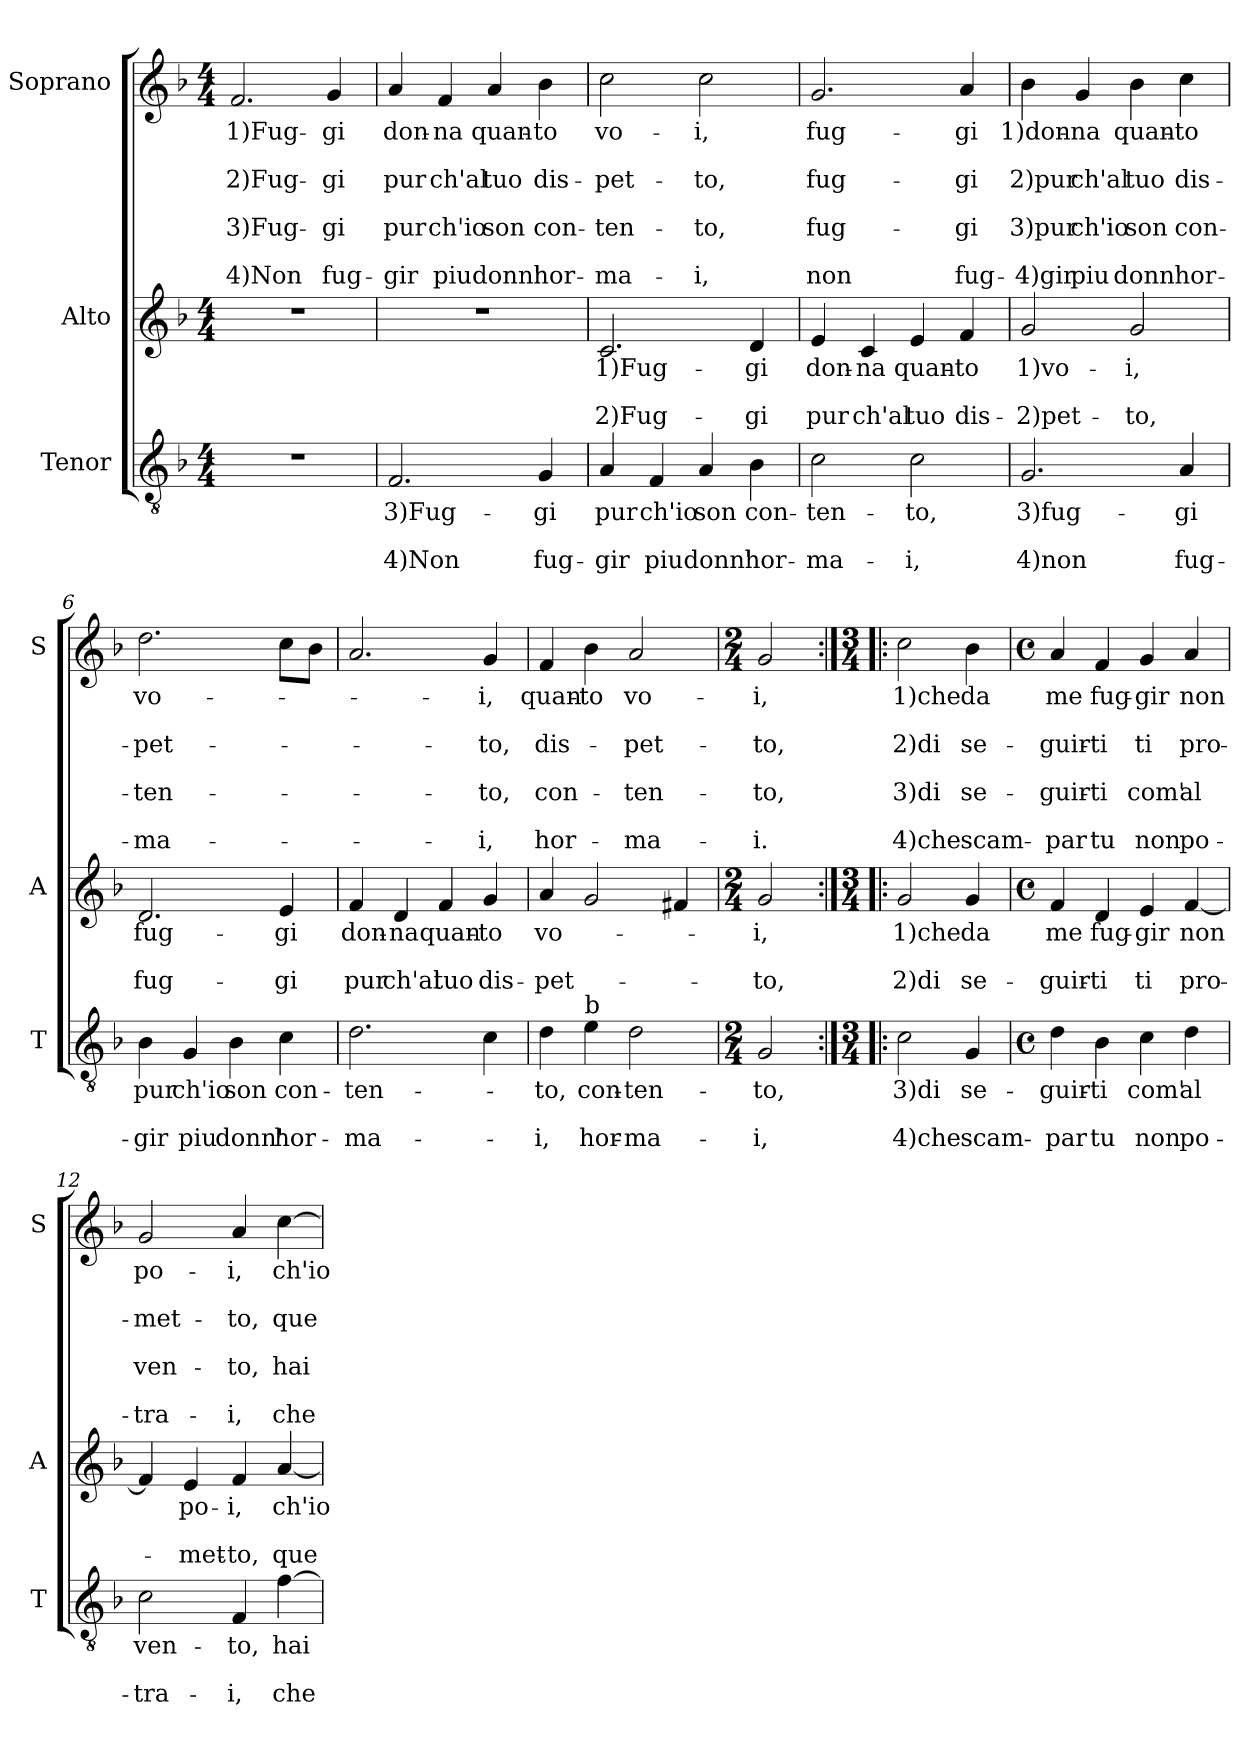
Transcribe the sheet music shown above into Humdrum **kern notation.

**kern	**text	**text	**text	**kern	**text	**text	**text	**kern	**text	**text	**text	**text	**text	**text	**text
*part3	*part3	*part3	*part3	*part2	*part2	*part2	*part2	*part1	*part1	*part1	*part1	*part1	*part1	*part1	*part1
*staff3	*staff3	*staff3	*staff3	*staff2	*staff2	*staff2	*staff2	*staff1	*staff1	*staff1	*staff1	*staff1	*staff1	*staff1	*staff1
*I"Tenor	*	*	*	*I"Alto	*	*	*	*I"Soprano	*	*	*	*	*	*	*
*I'T	*	*	*	*I'A	*	*	*	*I'S	*	*	*	*	*	*	*
*clefGv2	*	*	*	*clefG2	*	*	*	*clefG2	*	*	*	*	*	*	*
*k[b-]	*	*	*	*k[b-]	*	*	*	*k[b-]	*	*	*	*	*	*	*
*F:	*	*	*	*F:	*	*	*	*F:	*	*	*	*	*	*	*
*M4/4	*	*	*	*M4/4	*	*	*	*M4/4	*	*	*	*	*	*	*
=1	=1	=1	=1	=1	=1	=1	=1	=1	=1	=1	=1	=1	=1	=1	=1
!	!	!	!	!	!	!	!	!	!LO:LY:b	!	!LO:LY:b	!	!LO:LY:b	!	!LO:LY:b
1r	.	.	.	1r	.	.	.	2.f/	1)Fug-	.	2)Fug-	.	3)Fug-	.	4)Non
!	!	!	!	!	!	!	!	!	!LO:LY:b	!	!LO:LY:b	!	!LO:LY:b	!	!LO:LY:b
.	.	.	.	.	.	.	.	4g/	-gi	.	-gi	.	-gi	.	fug-
=2	=2	=2	=2	=2	=2	=2	=2	=2	=2	=2	=2	=2	=2	=2	=2
!	!LO:LY:b	!	!LO:LY:b	!	!	!	!	!	!LO:LY:b	!	!LO:LY:b	!	!LO:LY:b	!	!LO:LY:b
2.F/	3)Fug-	.	4)Non	1r	.	.	.	4a/	don-	.	pur	.	pur	.	-gir
!	!	!	!	!	!	!	!	!	!LO:LY:b	!	!LO:LY:b	!	!LO:LY:b	!	!LO:LY:b
.	.	.	.	.	.	.	.	4f/	-na	.	ch'al	.	ch'io	.	piu
!	!	!	!	!	!	!	!	!	!LO:LY:b	!	!LO:LY:b	!	!LO:LY:b	!	!LO:LY:b
.	.	.	.	.	.	.	.	4a/	quan-	.	tuo	.	son	.	donn'
!	!LO:LY:b	!	!LO:LY:b	!	!	!	!	!	!LO:LY:b	!	!LO:LY:b	!	!LO:LY:b	!	!LO:LY:b
4G/	-gi	.	fug-	.	.	.	.	4b-\	-to	.	dis-	.	con-	.	hor-
=3	=3	=3	=3	=3	=3	=3	=3	=3	=3	=3	=3	=3	=3	=3	=3
!	!LO:LY:b	!	!LO:LY:b	!	!LO:LY:b	!	!LO:LY:b	!	!LO:LY:b	!	!LO:LY:b	!	!LO:LY:b	!	!LO:LY:b
4A/	pur	.	-gir	2.c/	1)Fug-	.	2)Fug-	2cc\	vo-	.	-pet-	.	-ten-	.	-ma-
!	!LO:LY:b	!	!LO:LY:b	!	!	!	!	!	!	!	!	!	!	!	!
4F/	ch'io	.	piu	.	.	.	.	.	.	.	.	.	.	.	.
!	!LO:LY:b	!	!LO:LY:b	!	!	!	!	!	!LO:LY:b	!	!LO:LY:b	!	!LO:LY:b	!	!LO:LY:b
4A/	son	.	donn'	.	.	.	.	2cc\	-i,	.	-to,	.	-to,	.	-i,
!	!LO:LY:b	!	!LO:LY:b	!	!LO:LY:b	!	!LO:LY:b	!	!	!	!	!	!	!	!
4B-\	con-	.	hor-	4d/	-gi	.	-gi	.	.	.	.	.	.	.	.
=4	=4	=4	=4	=4	=4	=4	=4	=4	=4	=4	=4	=4	=4	=4	=4
!	!LO:LY:b	!	!LO:LY:b	!	!LO:LY:b	!	!LO:LY:b	!	!LO:LY:b	!	!LO:LY:b	!	!LO:LY:b	!	!LO:LY:b
2c\	-ten-	.	-ma-	4e/	don-	.	pur	2.g/	fug-	.	fug-	.	fug-	.	non
!	!	!	!	!	!LO:LY:b	!	!LO:LY:b	!	!	!	!	!	!	!	!
.	.	.	.	4c/	-na	.	ch'al	.	.	.	.	.	.	.	.
!	!LO:LY:b	!	!LO:LY:b	!	!LO:LY:b	!	!LO:LY:b	!	!	!	!	!	!	!	!
2c\	-to,	.	-i,	4e/	quan-	.	tuo	.	.	.	.	.	.	.	.
!	!	!	!	!	!LO:LY:b	!	!LO:LY:b	!	!LO:LY:b	!	!LO:LY:b	!	!LO:LY:b	!	!LO:LY:b
.	.	.	.	4f/	-to	.	dis-	4a/	-gi	.	-gi	.	-gi	.	fug-
!!LO:LB:g=z
=5	=5	=5	=5	=5	=5	=5	=5	=5	=5	=5	=5	=5	=5	=5	=5
!	!LO:LY:b	!	!LO:LY:b	!	!LO:LY:b	!	!LO:LY:b	!	!LO:LY:b	!	!LO:LY:b	!	!LO:LY:b	!	!LO:LY:b
2.G/	3)fug-	.	4)non	2g/	1)vo-	.	-2)pet-	4b-\	1)don-	.	2)pur	.	3)pur	.	-4)gir
!	!	!	!	!	!	!	!	!	!LO:LY:b	!	!LO:LY:b	!	!LO:LY:b	!	!LO:LY:b
.	.	.	.	.	.	.	.	4g/	-na	.	ch'al	.	ch'io	.	piu
!	!	!	!	!	!LO:LY:b	!	!LO:LY:b	!	!LO:LY:b	!	!LO:LY:b	!	!LO:LY:b	!	!LO:LY:b
.	.	.	.	2g/	-i,	.	-to,	4b-\	quan-	.	tuo	.	son	.	donn'
!	!LO:LY:b	!	!LO:LY:b	!	!	!	!	!	!LO:LY:b	!	!LO:LY:b	!	!LO:LY:b	!	!LO:LY:b
4A/	-gi	.	fug-	.	.	.	.	4cc\	-to	.	dis-	.	con-	.	hor-
=6	=6	=6	=6	=6	=6	=6	=6	=6	=6	=6	=6	=6	=6	=6	=6
!	!LO:LY:b	!	!LO:LY:b	!	!LO:LY:b	!	!LO:LY:b	!	!LO:LY:b	!	!LO:LY:b	!	!LO:LY:b	!	!LO:LY:b
4B-\	pur	.	-gir	2.d/	fug-	.	fug-	2.dd\	vo-	.	-pet-	.	-ten-	.	-ma-
!	!LO:LY:b	!	!LO:LY:b	!	!	!	!	!	!	!	!	!	!	!	!
4G/	ch'io	.	piu	.	.	.	.	.	.	.	.	.	.	.	.
!	!LO:LY:b	!	!LO:LY:b	!	!	!	!	!	!	!	!	!	!	!	!
4B-\	son	.	donn'	.	.	.	.	.	.	.	.	.	.	.	.
!	!LO:LY:b	!	!LO:LY:b	!	!LO:LY:b	!	!LO:LY:b	!	!	!	!	!	!	!	!
4c\	con-	.	hor-	4e/	-gi	.	-gi	8cc\L	.	.	.	.	.	.	.
.	.	.	.	.	.	.	.	8b-\J	.	.	.	.	.	.	.
=7	=7	=7	=7	=7	=7	=7	=7	=7	=7	=7	=7	=7	=7	=7	=7
!	!LO:LY:b	!	!LO:LY:b	!	!LO:LY:b	!	!LO:LY:b	!	!	!	!	!	!	!	!
2.d\	-ten-	.	-ma-	4f/	don-	.	pur	2.a/	.	.	.	.	.	.	.
!	!	!	!	!	!LO:LY:b	!	!LO:LY:b	!	!	!	!	!	!	!	!
.	.	.	.	4d/	-na	.	ch'al	.	.	.	.	.	.	.	.
!	!	!	!	!	!LO:LY:b	!	!LO:LY:b	!	!	!	!	!	!	!	!
.	.	.	.	4f/	quan-	.	tuo	.	.	.	.	.	.	.	.
!	!	!	!	!	!LO:LY:b	!	!LO:LY:b	!	!LO:LY:b	!	!LO:LY:b	!	!LO:LY:b	!	!LO:LY:b
4c\	.	.	.	4g/	-to	.	dis-	4g/	-i,	.	-to,	.	-to,	.	-i,
=8	=8	=8	=8	=8	=8	=8	=8	=8	=8	=8	=8	=8	=8	=8	=8
!	!LO:LY:b	!	!LO:LY:b	!	!LO:LY:b	!	!LO:LY:b	!	!LO:LY:b	!	!LO:LY:b	!	!LO:LY:b	!	!LO:LY:b
4d\	-to,	.	-i,	4a/	vo-	.	-pet-	4f/	quan-	.	dis-	.	con-	.	hor-
!LO:TX:a:t=b	!	!	!	!	!	!	!	!	!	!	!	!	!	!	!
!	!LO:LY:b	!	!LO:LY:b	!	!	!	!	!	!LO:LY:b	!	!	!	!	!	!
4e\	con-	.	hor-	2g/	.	.	.	4b-\	-to	.	.	.	.	.	.
!	!LO:LY:b	!	!LO:LY:b	!	!	!	!	!	!LO:LY:b	!	!LO:LY:b	!	!LO:LY:b	!	!LO:LY:b
2d\	-ten-	.	-ma-	.	.	.	.	2a/	vo-	.	-pet-	.	-ten-	.	-ma-
.	.	.	.	4f#X/	.	.	.	.	.	.	.	.	.	.	.
=9	=9	=9	=9	=9	=9	=9	=9	=9	=9	=9	=9	=9	=9	=9	=9
*M2/4	*	*	*	*M2/4	*	*	*	*M2/4	*	*	*	*	*	*	*
!	!LO:LY:b	!	!LO:LY:b	!	!LO:LY:b	!	!LO:LY:b	!	!LO:LY:b	!	!LO:LY:b	!	!LO:LY:b	!	!LO:LY:b
2G/	-to,	.	-i,	2g/	-i,	.	-to,	2g/	-i,	.	-to,	.	-to,	.	-i.
!!LO:PB:g=z
=10:|!|:	=10:|!|:	=10:|!|:	=10:|!|:	=10:|!|:	=10:|!|:	=10:|!|:	=10:|!|:	=10:|!|:	=10:|!|:	=10:|!|:	=10:|!|:	=10:|!|:	=10:|!|:	=10:|!|:	=10:|!|:
*M3/4	*	*	*	*M3/4	*	*	*	*M3/4	*	*	*	*	*	*	*
!	!LO:LY:b	!	!LO:LY:b	!	!LO:LY:b	!	!LO:LY:b	!	!LO:LY:b	!	!LO:LY:b	!	!LO:LY:b	!	!LO:LY:b
2c\	3)di	.	4)che	2g/	1)che	.	2)di	2cc\	1)che	.	2)di	.	3)di	.	4)che
!	!LO:LY:b	!	!LO:LY:b	!	!LO:LY:b	!	!LO:LY:b	!	!LO:LY:b	!	!LO:LY:b	!	!LO:LY:b	!	!LO:LY:b
4G/	se-	.	scam-	4g/	da	.	se-	4b-\	da	.	se-	.	se-	.	scam-
=11	=11	=11	=11	=11	=11	=11	=11	=11	=11	=11	=11	=11	=11	=11	=11
*M4/4	*	*	*	*M4/4	*	*	*	*M4/4	*	*	*	*	*	*	*
*met(c)	*	*	*	*met(c)	*	*	*	*met(c)	*	*	*	*	*	*	*
!	!LO:LY:b	!	!LO:LY:b	!	!LO:LY:b	!	!LO:LY:b	!	!LO:LY:b	!	!LO:LY:b	!	!LO:LY:b	!	!LO:LY:b
4d\	-guir-	.	-par	4f/	me	.	-guir-	4a/	me	.	-guir-	.	-guir-	.	-par
!	!LO:LY:b	!	!LO:LY:b	!	!LO:LY:b	!	!LO:LY:b	!	!LO:LY:b	!	!LO:LY:b	!	!LO:LY:b	!	!LO:LY:b
4B-\	-ti	.	tu	4d/	fug-	.	-ti	4f/	fug-	.	-ti	.	-ti	.	tu
!	!LO:LY:b	!	!LO:LY:b	!	!LO:LY:b	!	!LO:LY:b	!	!LO:LY:b	!	!LO:LY:b	!	!LO:LY:b	!	!LO:LY:b
4c\	com'	.	non	4e/	-gir	.	ti	4g/	-gir	.	ti	.	com'	.	non
!	!LO:LY:b	!	!LO:LY:b	!	!LO:LY:b	!	!LO:LY:b	!	!LO:LY:b	!	!LO:LY:b	!	!LO:LY:b	!	!LO:LY:b
4d\	al	.	po-	[4f/	non	.	pro-	4a/	non	.	pro-	.	al	.	po-
=12	=12	=12	=12	=12	=12	=12	=12	=12	=12	=12	=12	=12	=12	=12	=12
!	!LO:LY:b	!	!LO:LY:b	!	!	!	!	!	!LO:LY:b	!	!LO:LY:b	!	!LO:LY:b	!	!LO:LY:b
2c\	ven-	.	-tra-	4f/]	.	.	.	2g/	po-	.	-met-	.	ven-	.	-tra-
!	!	!	!	!	!LO:LY:b	!	!LO:LY:b	!	!	!	!	!	!	!	!
.	.	.	.	4e/	po-	.	-met-	.	.	.	.	.	.	.	.
!	!LO:LY:b	!	!LO:LY:b	!	!LO:LY:b	!	!LO:LY:b	!	!LO:LY:b	!	!LO:LY:b	!	!LO:LY:b	!	!LO:LY:b
4F/	-to,	.	-i,	4f/	-i,	.	-to,	4a/	-i,	.	-to,	.	-to,	.	-i,
!	!LO:LY:b	!	!LO:LY:b	!	!LO:LY:b	!	!LO:LY:b	!	!LO:LY:b	!	!LO:LY:b	!	!LO:LY:b	!	!LO:LY:b
[4f\	hai	.	che	[4a/	ch'io	.	que-	[4cc\	ch'io	.	que-	.	hai	.	che
=	=	=	=	=	=	=	=	=	=	=	=	=	=	=	=
*-	*-	*-	*-	*-	*-	*-	*-	*-	*-	*-	*-	*-	*-	*-	*-
